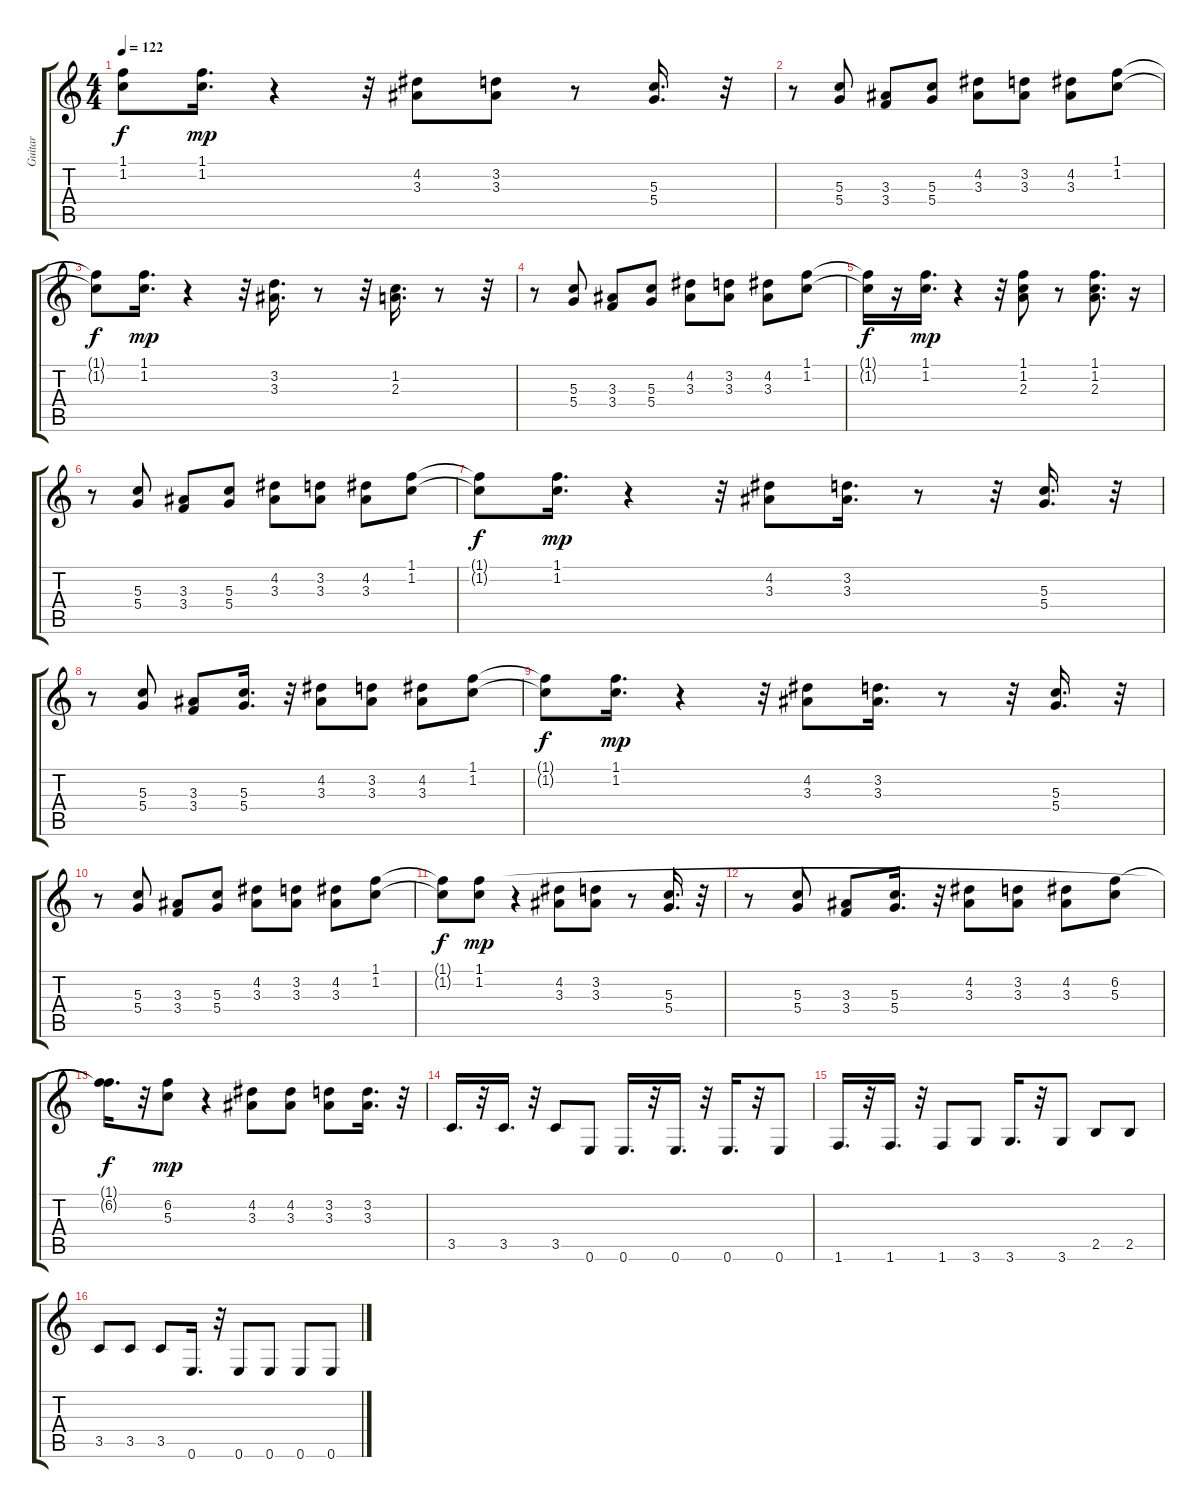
\track ("Guitar" "Guitar") {instrument electricguitarclean}
\staff {score tabs}
\tuning (E4 B3 G3 D3 A2 E2) {hide}
\ts (4 4)
\tempo 122
\clef g2
\ks c
(1.1{t} 1.2{t}).8{dy f} (1.1 1.2).16{d dy mp} r.4 r.32 (4.2 3.3).8 (3.2 3.3).8 r.8 (5.3 5.4).16{d} r.32 |
r.8 (5.3 5.4).8 (3.3 3.4).8 (5.3 5.4).8 (4.2 3.3).8 (3.2 3.3).8 (4.2 3.3).8 (1.1 1.2).8 |
(1.1{t} 1.2{t}).8{dy f} (1.1 1.2).16{d dy mp} r.4 r.32 (3.2 3.3).16{d} r.8 r.32 (1.2 2.3).16{d} r.8 r.32 |
r.8 (5.3 5.4).8 (3.3 3.4).8 (5.3 5.4).8 (4.2 3.3).8 (3.2 3.3).8 (4.2 3.3).8 (1.1 1.2).8 |
(1.1{t} 1.2{t}).16{dy f} r.16 (1.1 1.2).16{d dy mp} r.4 r.32 (1.1 1.2 2.3).8 r.8 (1.1 1.2 2.3).8{d} r.16 |
r.8 (5.3 5.4).8 (3.3 3.4).8 (5.3 5.4).8 (4.2 3.3).8 (3.2 3.3).8 (4.2 3.3).8 (1.1 1.2).8 |
(1.1{t} 1.2{t}).8{dy f} (1.1 1.2).16{d dy mp} r.4 r.32 (4.2 3.3).8 (3.2 3.3).16{d} r.8 r.32 (5.3 5.4).16{d} r.32 |
r.8 (5.3 5.4).8 (3.3 3.4).8 (5.3 5.4).16{d} r.32 (4.2 3.3).8 (3.2 3.3).8 (4.2 3.3).8 (1.1 1.2).8 |
(1.1{t} 1.2{t}).8{dy f} (1.1 1.2).16{d dy mp} r.4 r.32 (4.2 3.3).8 (3.2 3.3).16{d} r.8 r.32 (5.3 5.4).16{d} r.32 |
r.8 (5.3 5.4).8 (3.3 3.4).8 (5.3 5.4).8 (4.2 3.3).8 (3.2 3.3).8 (4.2 3.3).8 (1.1 1.2).8 |
(1.1{t} 1.2{t}).8{dy f} (1.1 1.2).8{dy mp} r.4 (4.2 3.3).8 (3.2 3.3).8 r.8 (5.3 5.4).16{d} r.32 |
r.8 (5.3 5.4).8 (3.3 3.4).8 (5.3 5.4).16{d} r.32 (4.2 3.3).8 (3.2 3.3).8 (4.2 3.3).8 (6.2 5.3).8 |
(1.1{t} 6.2{t}).16{d dy f} r.32 (6.2 5.3).8{dy mp} r.4 (4.2 3.3).8 (4.2 3.3).8 (3.2 3.3).8 (3.2 3.3).16{d} r.32 |
3.5.16{d} r.32 3.5.16{d} r.32 3.5.8 0.6.8 0.6.16{d} r.32 0.6.16{d} r.32 0.6.16{d} r.32 0.6.8 |
1.6.16{d} r.32 1.6.16{d} r.32 1.6.8 3.6.8 3.6.16{d} r.32 3.6.8 2.5.8 2.5.8 |
3.5.8 3.5.8 3.5.8 0.6.16{d} r.32 0.6.8 0.6.8 0.6.8 0.6.8
